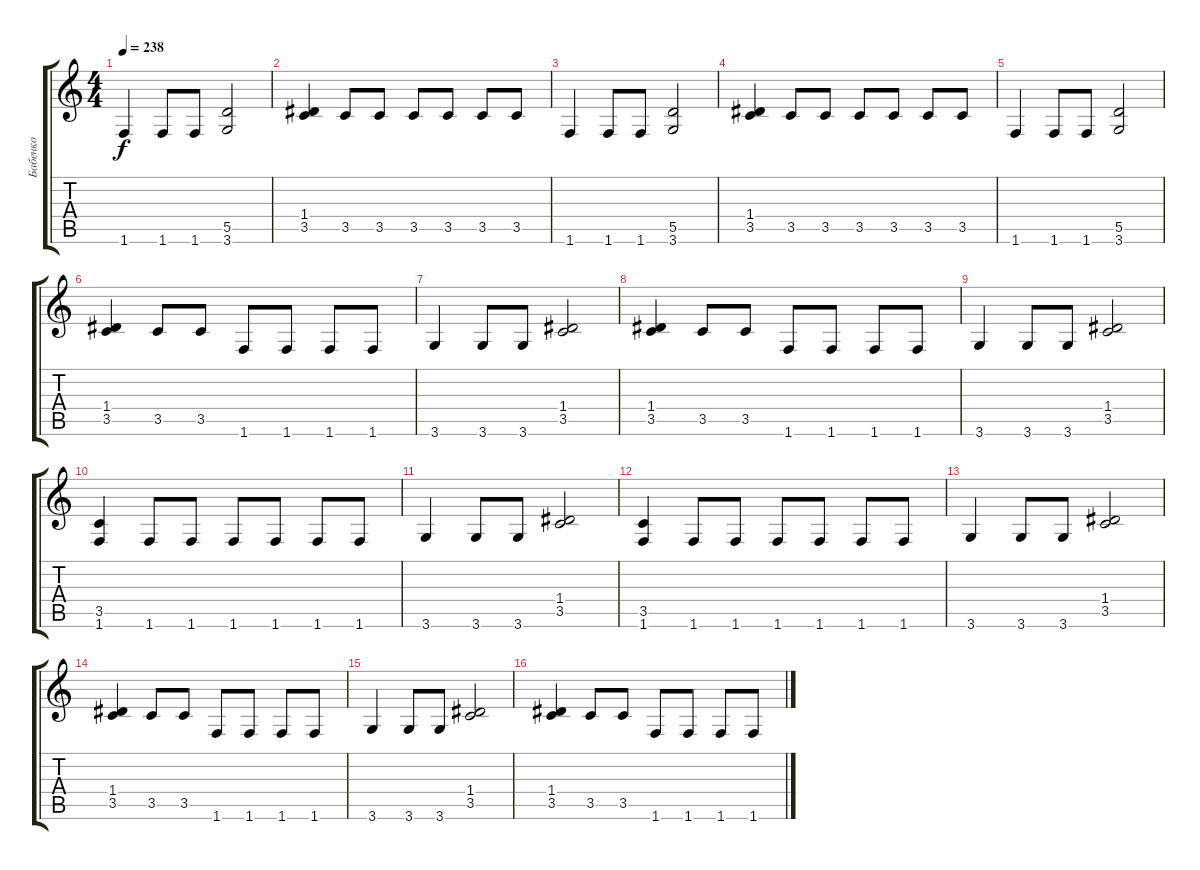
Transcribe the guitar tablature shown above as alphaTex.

\track ("Бабенко" "Бабенко") {instrument distortionguitar}
\staff {score tabs}
\tuning (E4 B3 G3 D3 A2 E2) {hide}
\ts (4 4)
\tempo 238
\clef g2
\ks c
1.6.4{dy f} 1.6.8 1.6.8 (5.5 3.6).2 |
(1.4 3.5).4 3.5.8 3.5.8 3.5.8 3.5.8 3.5.8 3.5.8 |
1.6.4 1.6.8 1.6.8 (5.5 3.6).2 |
(1.4 3.5).4 3.5.8 3.5.8 3.5.8 3.5.8 3.5.8 3.5.8 |
1.6.4 1.6.8 1.6.8 (5.5 3.6).2 |
(1.4 3.5).4 3.5.8 3.5.8 1.6.8 1.6.8 1.6.8 1.6.8 |
3.6.4 3.6.8 3.6.8 (1.4 3.5).2 |
(1.4 3.5).4 3.5.8 3.5.8 1.6.8 1.6.8 1.6.8 1.6.8 |
3.6.4 3.6.8 3.6.8 (1.4 3.5).2 |
(3.5 1.6).4 1.6.8 1.6.8 1.6.8 1.6.8 1.6.8 1.6.8 |
3.6.4 3.6.8 3.6.8 (1.4 3.5).2 |
(3.5 1.6).4 1.6.8 1.6.8 1.6.8 1.6.8 1.6.8 1.6.8 |
3.6.4 3.6.8 3.6.8 (1.4 3.5).2 |
(1.4 3.5).4 3.5.8 3.5.8 1.6.8 1.6.8 1.6.8 1.6.8 |
3.6.4 3.6.8 3.6.8 (1.4 3.5).2 |
(1.4 3.5).4 3.5.8 3.5.8 1.6.8 1.6.8 1.6.8 1.6.8
